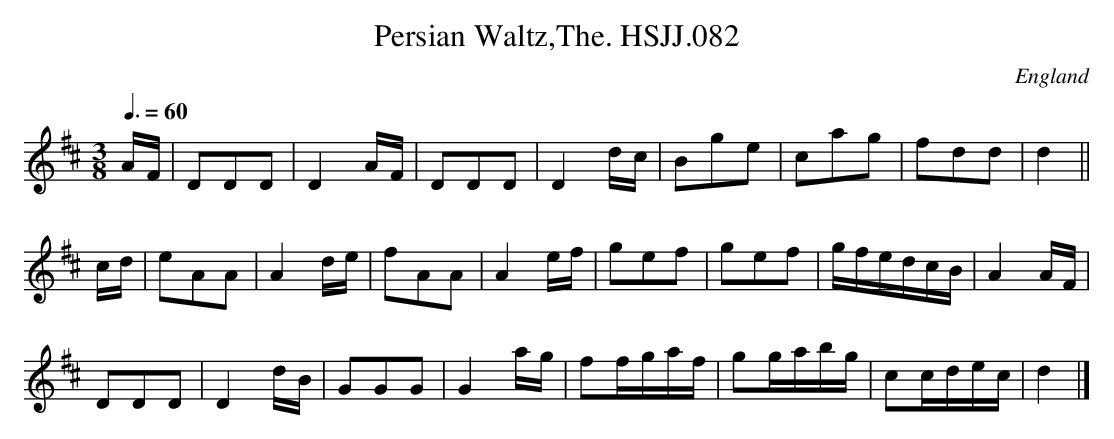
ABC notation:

X:1
T:Persian Waltz,The. HSJJ.082
L:1/8
M:3/8
O:England
Q:3/8=60
K:D
A/F/|DDD|D2A/F/|DDD|D2d/c/|Bge|cag|fdd|d2||!
c/d/|eAA|A2d/e/|fAA|A2e/f/|gef|gef|g/f/e/d/c/B/|A2A/F/|!
DDD|D2d/B/|GGG|G2a/g/|ff/g/a/f/|gg/a/b/g/|cc/d/e/c/|d2|]
